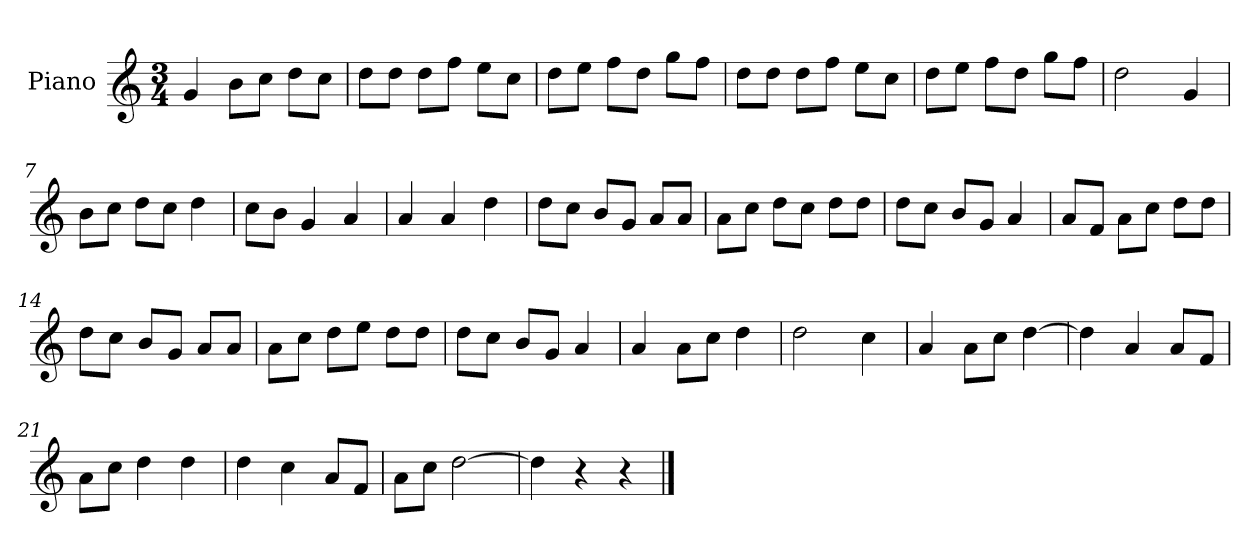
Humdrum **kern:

**kern
*part1
*staff1
*I"Piano
*I'P-no
*clefG2
*k[]
*M3/4
*MM179
=1
4g/
8b\L
8cc\J
8dd\L
8cc\J
=2
8dd\L
8dd\J
8dd\L
8ff\J
8ee\L
8cc\J
=3
8dd\L
8ee\J
8ff\L
8dd\J
8gg\L
8ff\J
=4
8dd\L
8dd\J
8dd\L
8ff\J
8ee\L
8cc\J
=5
8dd\L
8ee\J
8ff\L
8dd\J
8gg\L
8ff\J
=6
2dd\
4g/
=7
8b\L
8cc\J
8dd\L
8cc\J
4dd\
!!LO:LB:g=z
=8
8cc\L
8b\J
4g/
4a/
=9
4a/
4a/
4dd\
=10
8dd\L
8cc\J
8b/L
8g/J
8a/L
8a/J
=11
8a\L
8cc\J
8dd\L
8cc\J
8dd\L
8dd\J
=12
8dd\L
8cc\J
8b/L
8g/J
4a/
=13
8a/L
8f/J
8a\L
8cc\J
8dd\L
8dd\J
=14
8dd\L
8cc\J
8b/L
8g/J
8a/L
8a/J
=15
8a\L
8cc\J
8dd\L
8ee\J
8dd\L
8dd\J
!!LO:LB:g=z
=16
8dd\L
8cc\J
8b/L
8g/J
4a/
=17
4a/
8a\L
8cc\J
4dd\
=18
2dd\
4cc\
=19
4a/
8a\L
8cc\J
[4dd\
=20
4dd\]
4a/
8a/L
8f/J
=21
8a\L
8cc\J
4dd\
4dd\
=22
4dd\
4cc\
8a/L
8f/J
=23
8a\L
8cc\J
[2dd\
=24
4dd\]
4r
4r
==
*-
